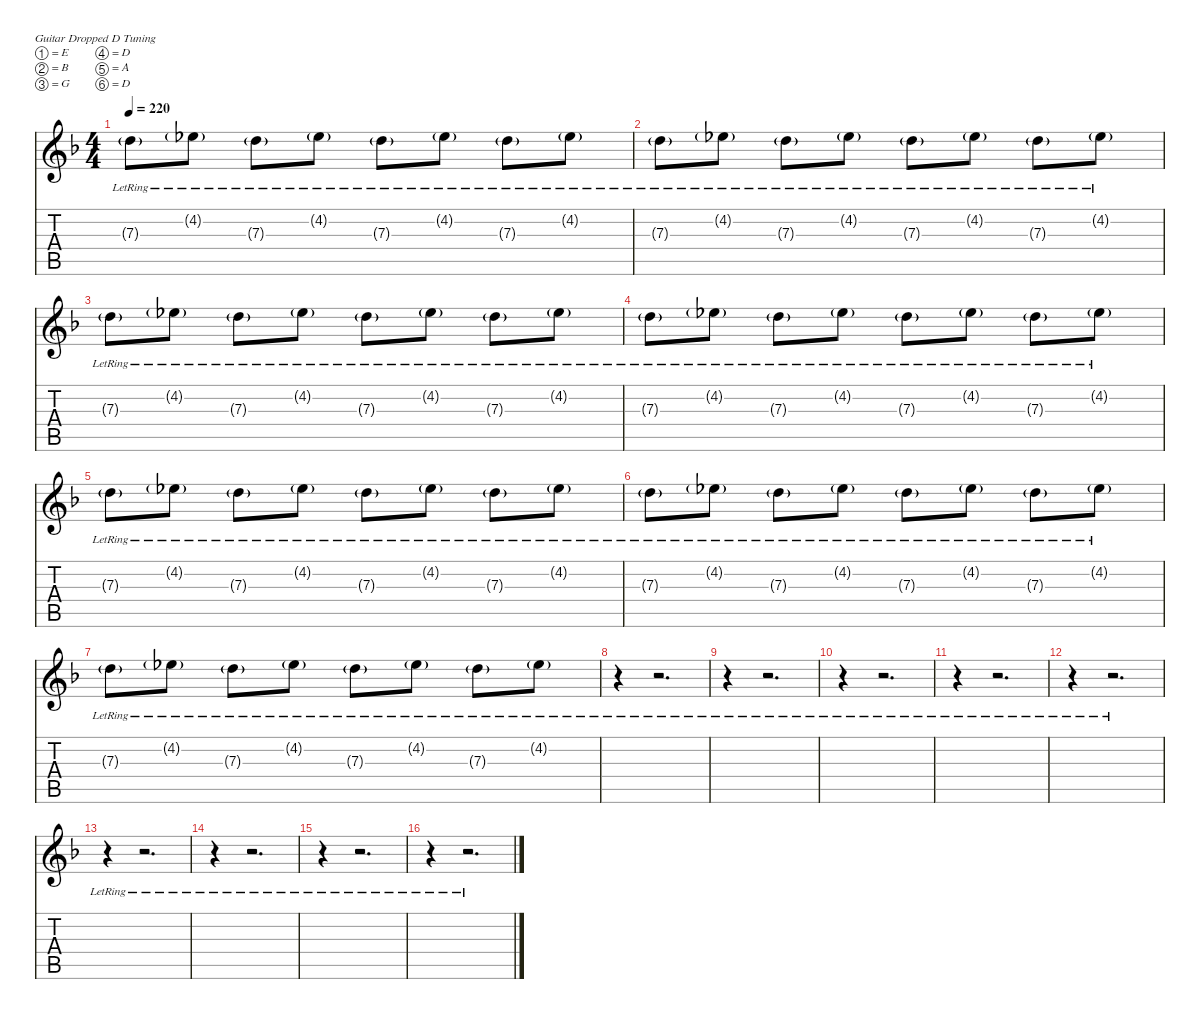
\hideDynamics
\bracketExtendMode nobrackets
\singleTrackTrackNamePolicy hidden
\multiTrackTrackNamePolicy hidden
\firstSystemTrackNameMode fullname
\firstSystemTrackNameOrientation horizontal
\otherSystemsTrackNameOrientation horizontal
\track ("Lead guitar" "E-Gt") {mute instrument overdrivenguitar}
\staff {score tabs}
\tuning (E4 B3 G3 D3 A2 D2)
\ts (4 4)
\tempo 220
\clef g2
\ks dminor
7.3{g lr acc forcenatural}.8{dy ff beam Down} 4.2{g lr acc b}.8{beam Down} 7.3{g lr acc forcenatural}.8{beam Down} 4.2{g lr acc b}.8{beam Down} 7.3{g lr acc forcenatural}.8{beam Down} 4.2{g lr acc b}.8{beam Down} 7.3{g lr acc forcenatural}.8{beam Down} 4.2{g lr acc b}.8{beam Down} |
7.3{g lr acc forcenatural}.8{beam Down} 4.2{g lr acc b}.8{beam Down} 7.3{g lr acc forcenatural}.8{beam Down} 4.2{g lr acc b}.8{beam Down} 7.3{g lr acc forcenatural}.8{beam Down} 4.2{g lr acc b}.8{beam Down} 7.3{g lr acc forcenatural}.8{beam Down} 4.2{g lr acc b}.8{beam Down} |
7.3{g lr acc forcenatural}.8{beam Down} 4.2{g lr acc b}.8{beam Down} 7.3{g lr acc forcenatural}.8{beam Down} 4.2{g lr acc b}.8{beam Down} 7.3{g lr acc forcenatural}.8{beam Down} 4.2{g lr acc b}.8{beam Down} 7.3{g lr acc forcenatural}.8{beam Down} 4.2{g lr acc b}.8{beam Down} |
7.3{g lr acc forcenatural}.8{beam Down} 4.2{g lr acc b}.8{beam Down} 7.3{g lr acc forcenatural}.8{beam Down} 4.2{g lr acc b}.8{beam Down} 7.3{g lr acc forcenatural}.8{beam Down} 4.2{g lr acc b}.8{beam Down} 7.3{g lr acc forcenatural}.8{beam Down} 4.2{g lr acc b}.8{beam Down} |
7.3{g lr acc forcenatural}.8{beam Down} 4.2{g lr acc b}.8{beam Down} 7.3{g lr acc forcenatural}.8{beam Down} 4.2{g lr acc b}.8{beam Down} 7.3{g lr acc forcenatural}.8{beam Down} 4.2{g lr acc b}.8{beam Down} 7.3{g lr acc forcenatural}.8{beam Down} 4.2{g lr acc b}.8{beam Down} |
7.3{g lr acc forcenatural}.8{beam Down} 4.2{g lr acc b}.8{beam Down} 7.3{g lr acc forcenatural}.8{beam Down} 4.2{g lr acc b}.8{beam Down} 7.3{g lr acc forcenatural}.8{beam Down} 4.2{g lr acc b}.8{beam Down} 7.3{g lr acc forcenatural}.8{beam Down} 4.2{g lr acc b}.8{beam Down} |
7.3{g lr acc forcenatural}.8{beam Down} 4.2{g lr acc b}.8{beam Down} 7.3{g lr acc forcenatural}.8{beam Down} 4.2{g lr acc b}.8{beam Down} 7.3{g lr acc forcenatural}.8{beam Down} 4.2{g lr acc b}.8{beam Down} 7.3{g lr acc forcenatural}.8{beam Down} 4.2{g lr acc b}.8{beam Down} |
r.4{beam Down} r.2{d beam Down} |
r.4{beam Down} r.2{d beam Down} |
r.4{beam Down} r.2{d beam Down} |
r.4{beam Down} r.2{d beam Down} |
r.4{beam Down} r.2{d beam Down} |
r.4{beam Down} r.2{d beam Down} |
r.4{beam Down} r.2{d beam Down} |
r.4{beam Down} r.2{d beam Down} |
r.4{beam Down} r.2{d beam Down}
